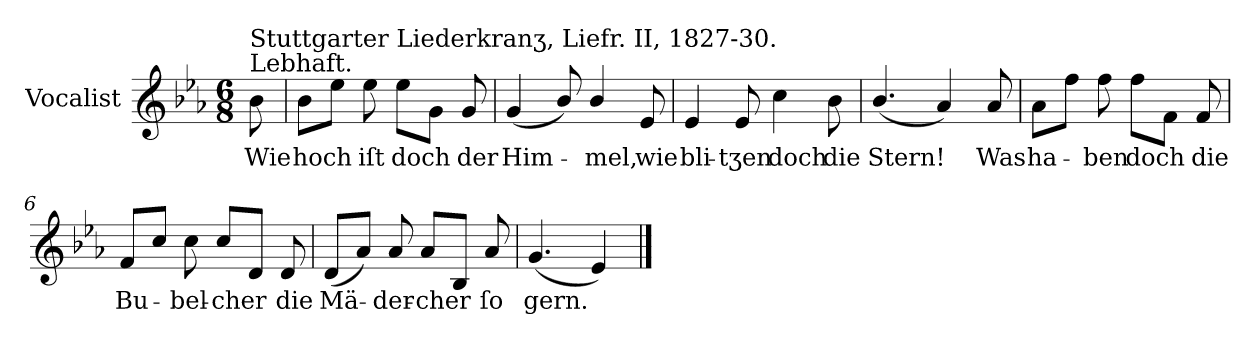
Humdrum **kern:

**kern	**text
*part1	*part1
*staff1	*staff1
*I"Vocalist	*
*k[b-e-a-]	*
*E-:	*
*M6/8	*
=	=
!LO:TX:a:t=Lebhaft.	!
!LO:TX:a:t=Stuttgarter Liederkranʒ, Liefr. II, 1827-30.	!
8b-	Wie
=1	=1
8b-L	hoch
8ee-J	.
8ee-	iſt
8ee-L	doch
8gJ	.
8g	der
=2	=2
(4g	Him-
8b-/)	.
4b-/	-mel,
8e-	wie
=3	=3
4e-	bli-
8e-	-tʒen
4cc	doch
8b-	die
=4	=4
(4.b-/	Stern!
4a-)	.
8a-	Was
=5	=5
8a-L	ha-
8ffJ	.
8ff	-ben
8ffL	doch
8fJ	.
8f	die
=6	=6
8fL	Bu-
8ccJ	.
8cc	-bel-
8ccL	-cher
8dJ	.
8d	die
=7	=7
(8dL	Mä-
8a-J)	.
8a-	-der-
8a-L	-cher
8B-J	.
8a-	ſo
=8	=8
(4.g	gern.
4e-)	.
==	==
*-	*-
